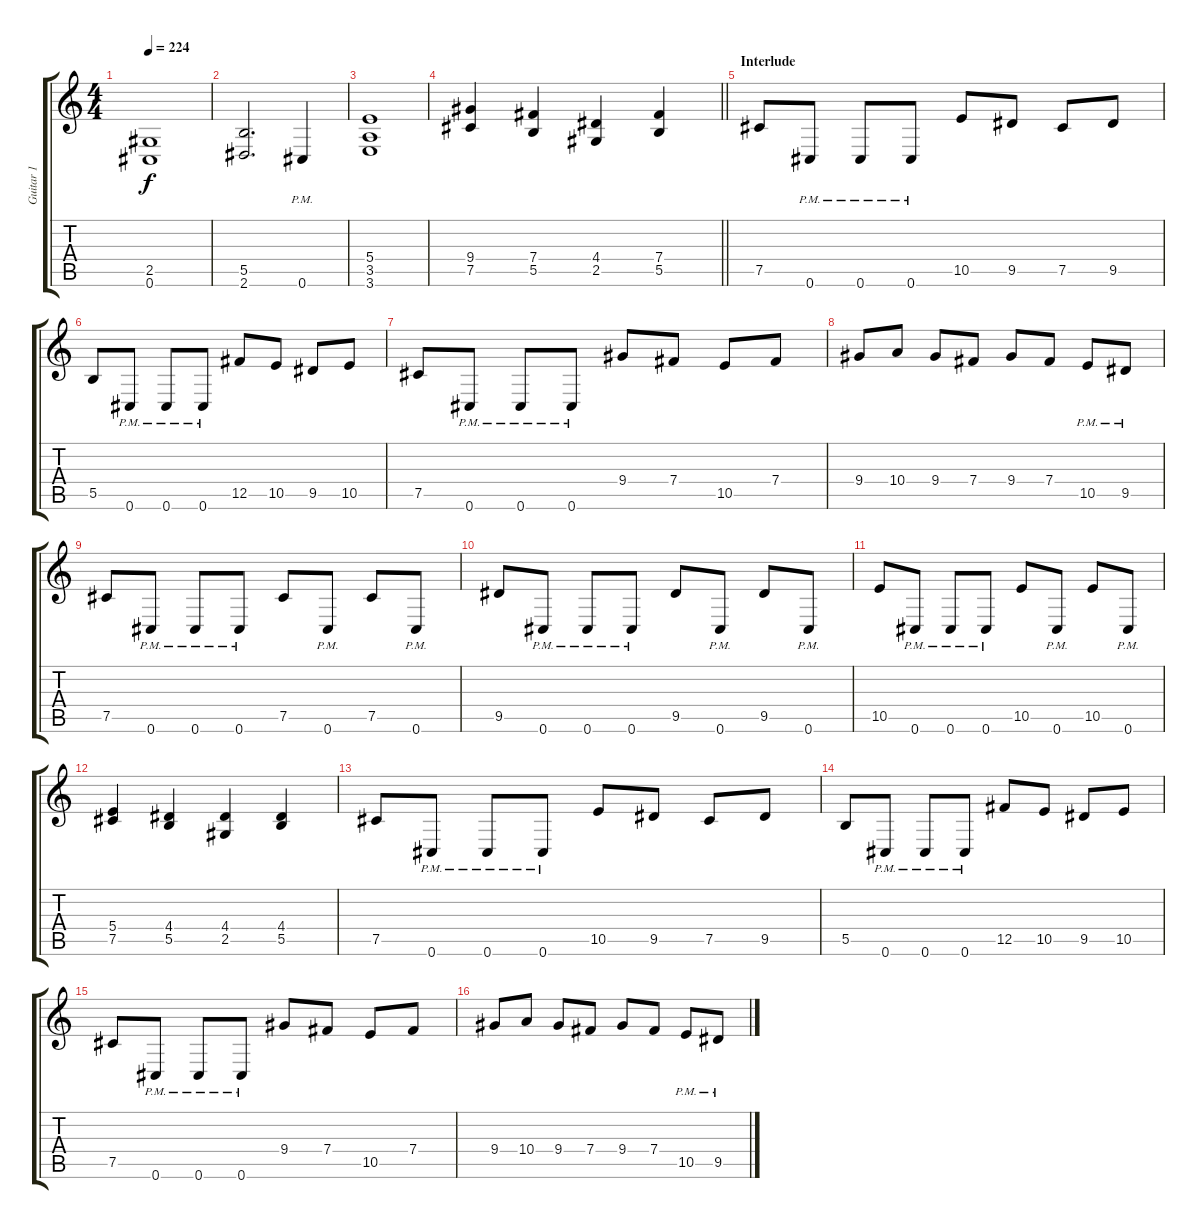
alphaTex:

\track ("Guitar 1" "Guitar 1") {instrument distortionguitar}
\staff {score tabs}
\tuning (Db4 Ab3 E3 B2 Gb2 Db2) {hide}
\ts (4 4)
\tempo 224
\clef g2
\ks c
(2.5 0.6).1{dy f} |
(5.5 2.6).2{d} 0.6{pm}.4 |
(5.4 3.5 3.6).1 |
\barLineRight lightlight
(9.4 7.5).4 (7.4 5.5).4 (4.4 2.5).4 (7.4 5.5).4 |
\section ("" "Interlude")
7.5.8 0.6{pm}.8 0.6{pm}.8 0.6{pm}.8 10.5.8 9.5.8 7.5.8 9.5.8 |
5.5.8 0.6{pm}.8 0.6{pm}.8 0.6{pm}.8 12.5.8 10.5.8 9.5.8 10.5.8 |
7.5.8 0.6{pm}.8 0.6{pm}.8 0.6{pm}.8 9.4.8 7.4.8 10.5.8 7.4.8 |
9.4.8 10.4.8 9.4.8 7.4.8 9.4.8 7.4.8 10.5{pm}.8 9.5{pm}.8 |
7.5.8 0.6{pm}.8 0.6{pm}.8 0.6{pm}.8 7.5.8 0.6{pm}.8 7.5.8 0.6{pm}.8 |
9.5.8 0.6{pm}.8 0.6{pm}.8 0.6{pm}.8 9.5.8 0.6{pm}.8 9.5.8 0.6{pm}.8 |
10.5.8 0.6{pm}.8 0.6{pm}.8 0.6{pm}.8 10.5.8 0.6{pm}.8 10.5.8 0.6{pm}.8 |
(5.4 7.5).4 (4.4 5.5).4 (4.4 2.5).4 (4.4 5.5).4 |
7.5.8 0.6{pm}.8 0.6{pm}.8 0.6{pm}.8 10.5.8 9.5.8 7.5.8 9.5.8 |
5.5.8 0.6{pm}.8 0.6{pm}.8 0.6{pm}.8 12.5.8 10.5.8 9.5.8 10.5.8 |
7.5.8 0.6{pm}.8 0.6{pm}.8 0.6{pm}.8 9.4.8 7.4.8 10.5.8 7.4.8 |
9.4.8 10.4.8 9.4.8 7.4.8 9.4.8 7.4.8 10.5{pm}.8 9.5{pm}.8
